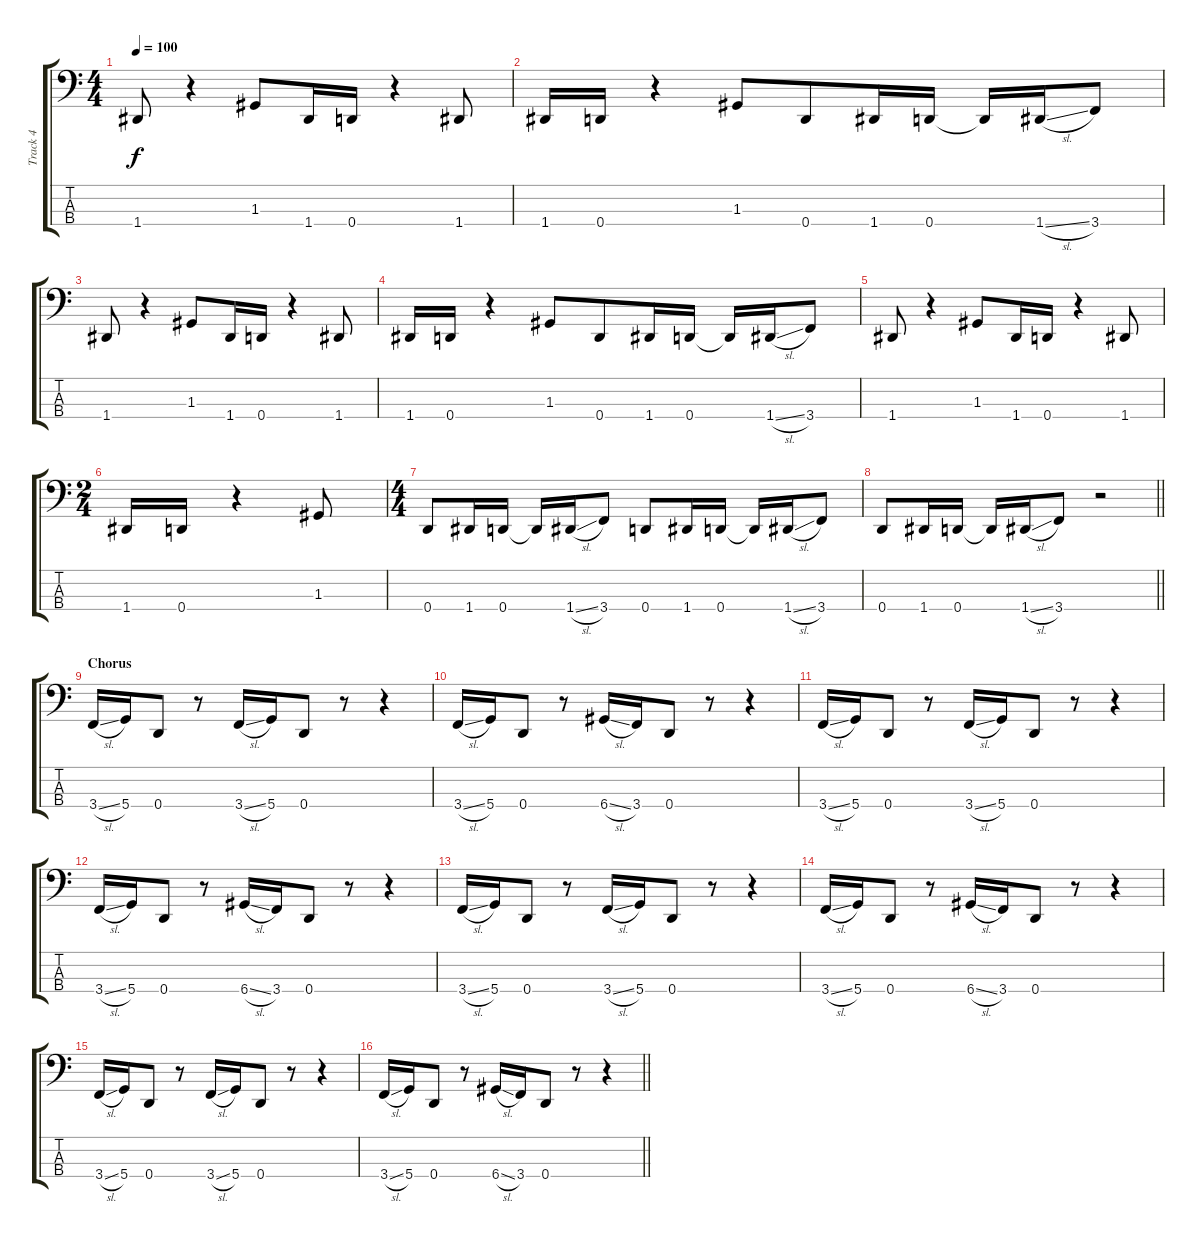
\track ("Track 4" "Track 4") {instrument electricbasspick}
\staff {score tabs}
\tuning (F2 C2 G1 D1) {hide}
\ts (4 4)
\tempo 100
\clef f4
\ks c
1.4.8{dy f} r.4 1.3.8{beam merge} 1.4.16 0.4.16 r.4 1.4.8 |
1.4.16 0.4.16 r.4 1.3.8{beam merge} 0.4.8 1.4.16 0.4.16 0.4{t}.16 1.4{sl}.16 3.4.8 |
1.4.8 r.4 1.3.8{beam merge} 1.4.16 0.4.16 r.4 1.4.8 |
1.4.16 0.4.16 r.4 1.3.8{beam merge} 0.4.8 1.4.16 0.4.16 0.4{t}.16 1.4{sl}.16 3.4.8 |
1.4.8 r.4 1.3.8{beam merge} 1.4.16 0.4.16 r.4 1.4.8 |
\ts (2 4)
1.4.16 0.4.16 r.4 1.3.8 |
\ts (4 4)
0.4.8 1.4.16 0.4.16 0.4{t}.16 1.4{sl}.16 3.4.8{beam split} 0.4.8 1.4.16 0.4.16 0.4{t}.16 1.4{sl}.16 3.4.8 |
\barLineRight lightlight
0.4.8 1.4.16 0.4.16 0.4{t}.16 1.4{sl}.16 3.4.8 r.2 |
\section ("" "Chorus")
3.4{sl}.16 5.4.16 0.4.8 r.8 3.4{sl}.16 5.4.16{beam merge} 0.4.8 r.8 r.4 |
3.4{sl}.16 5.4.16 0.4.8 r.8 6.4{sl}.16 3.4.16{beam merge} 0.4.8 r.8 r.4 |
3.4{sl}.16 5.4.16 0.4.8 r.8 3.4{sl}.16 5.4.16{beam merge} 0.4.8 r.8 r.4 |
3.4{sl}.16 5.4.16 0.4.8 r.8 6.4{sl}.16 3.4.16{beam merge} 0.4.8 r.8 r.4 |
3.4{sl}.16 5.4.16 0.4.8 r.8 3.4{sl}.16 5.4.16{beam merge} 0.4.8 r.8 r.4 |
3.4{sl}.16 5.4.16 0.4.8 r.8 6.4{sl}.16 3.4.16{beam merge} 0.4.8 r.8 r.4 |
3.4{sl}.16 5.4.16 0.4.8 r.8 3.4{sl}.16 5.4.16{beam merge} 0.4.8 r.8 r.4 |
\barLineRight lightlight
3.4{sl}.16 5.4.16 0.4.8 r.8 6.4{sl}.16 3.4.16{beam merge} 0.4.8 r.8 r.4
